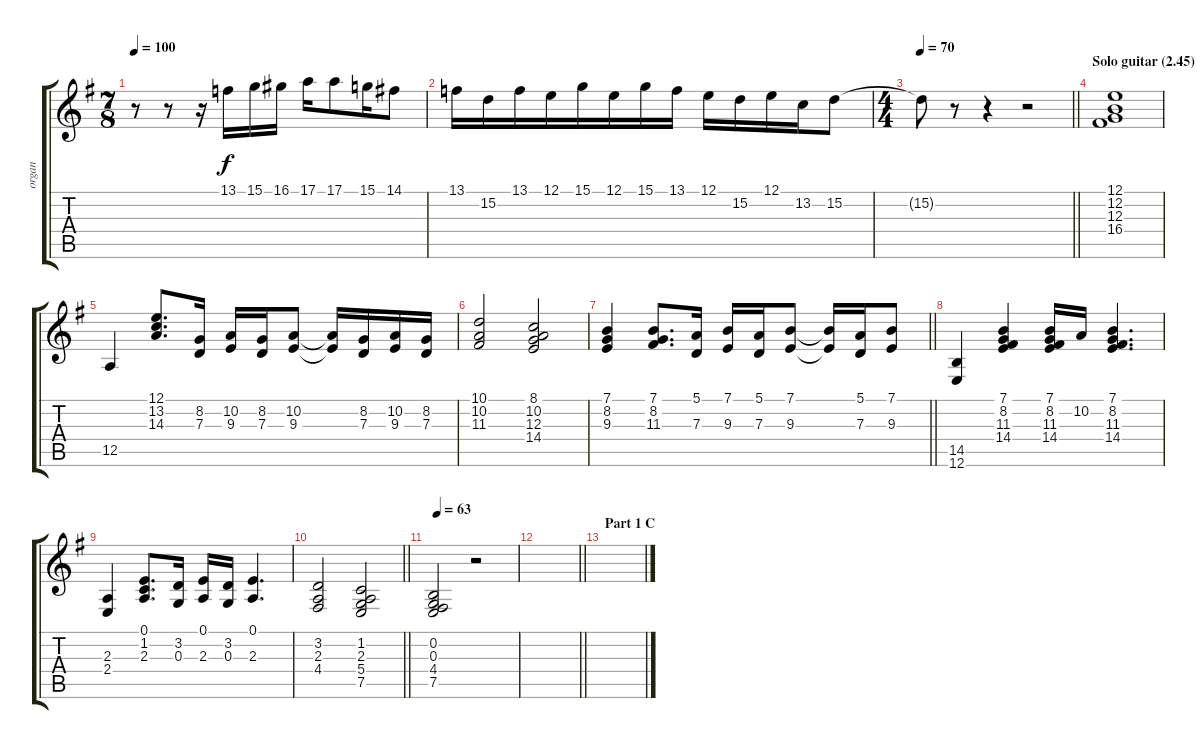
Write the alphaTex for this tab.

\track ("organ" "organ") {instrument percussiveorgan}
\staff {score tabs}
\tuning (E4 B3 G3 D3 A2 E2) {hide}
\ts (7 8)
\tempo 100
\clef g2
\ks g
r.8{dy f} r.8 r.16 13.1.16 15.1.16 16.1.16 17.1.16 17.1.8 15.1.16 14.1.8 |
13.1.16 15.2.16 13.1.16 12.1.16 15.1.16 12.1.16 15.1.16 13.1.16 12.1.16 15.2.16 12.1.16 13.2.16 15.2.8 |
\ts (4 4)
\tempo 70
\barLineRight lightlight
15.2{t}.8 r.8 r.4 r.2 |
\section ("" "Solo guitar (2.45)")
(12.1 12.2 12.3 16.4).1 |
12.5.4 (12.1 13.2 14.3).8{d} (8.2 7.3).16 (10.2 9.3).16 (8.2 7.3).16 (10.2 9.3).8 (10.2{t} 9.3{t}).16 (8.2 7.3).16 (10.2 9.3).16 (8.2 7.3).16 |
(10.1 10.2 11.3).2 (8.1 10.2 12.3 14.4).2 |
\barLineRight lightlight
(7.1 8.2 9.3).4 (7.1 8.2 11.3).8{d} (5.1 7.3).16 (7.1 9.3).16 (5.1 7.3).16 (7.1 9.3).8 (7.1{t} 9.3{t}).16 (5.1 7.3).16 (7.1 9.3).8 |
(14.5 12.6).4 (7.1 8.2 11.3 14.4).4 (7.1 8.2 11.3 14.4).16 10.2.16 (7.1 8.2 11.3 14.4).4{d} |
(2.3 2.4).4 (0.1 1.2 2.3).8{d} (3.2 0.3).16 (0.1 2.3).16 (3.2 0.3).16 (0.1 2.3).4{d} |
\barLineRight lightlight
(3.2 2.3 4.4).2 (1.2 2.3 5.4 7.5).2 |
\tempo 63
(0.2 0.3 4.4 7.5).2 r.2 |
\barLineRight lightlight
|
\section ("" "Part 1 C")
